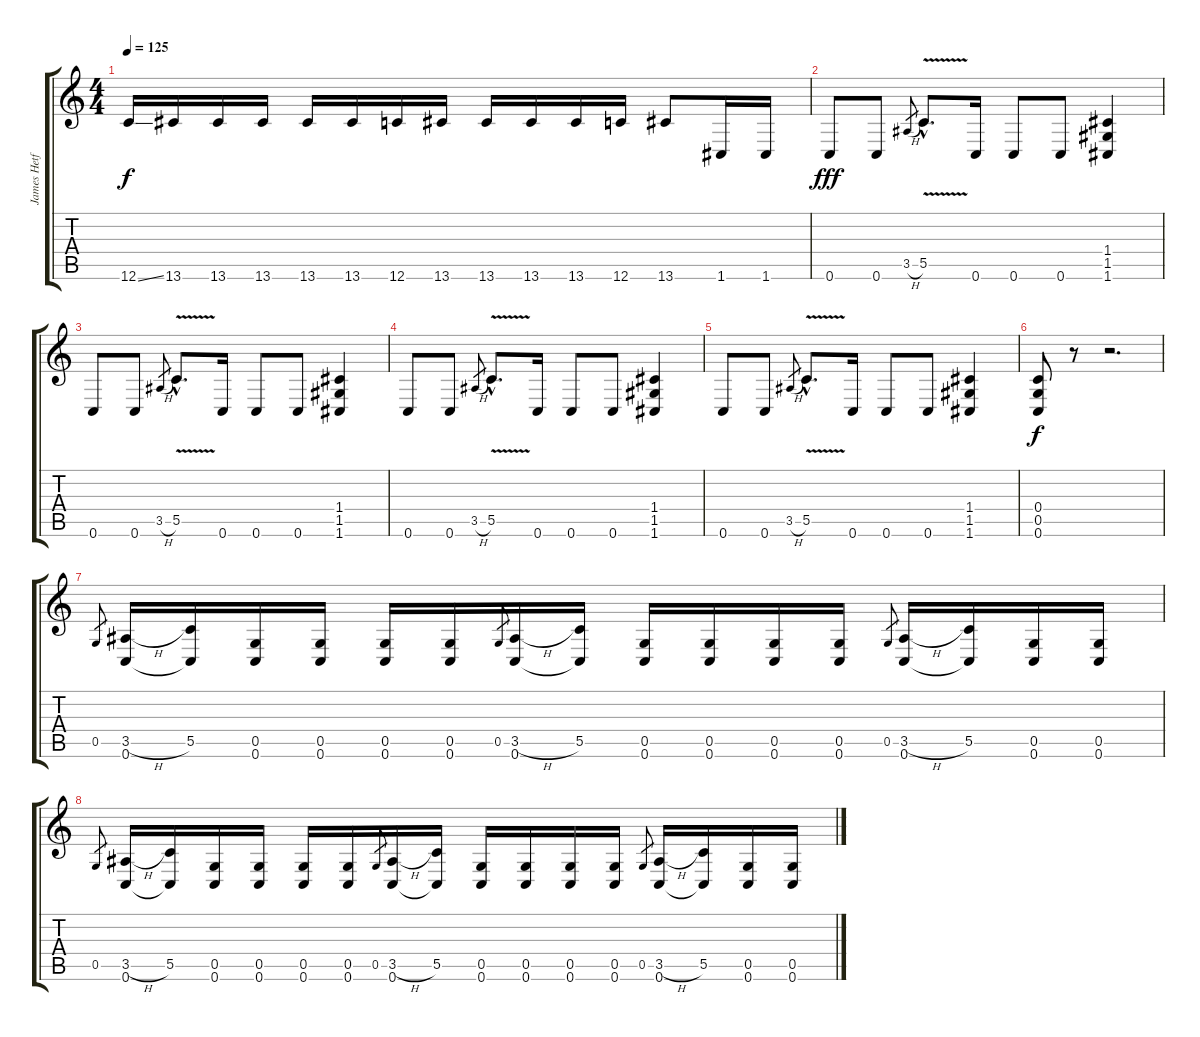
\track ("James Hetfield" "James Hetf") {instrument distortionguitar}
\staff {score tabs}
\tuning (D4 A3 F3 C3 G2 C2) {hide}
\ts (4 4)
\tempo 125
\clef g2
\ks c
12.6{ss}.16{dy f} 13.6.16 13.6.16 13.6.16 13.6.16 13.6.16 12.6.16 13.6.16 13.6.16 13.6.16 13.6.16 12.6.16 13.6.8 1.6.16 1.6.16 |
0.6.8{dy fff} 0.6.8 3.5{h}.8{gr} 5.5{v hac}.8{d} 0.6.16 0.6.8 0.6.8 (1.4 1.5 1.6).4 |
0.6.8 0.6.8 3.5{h}.8{gr} 5.5{v hac}.8{d} 0.6.16 0.6.8 0.6.8 (1.4 1.5 1.6).4 |
0.6.8 0.6.8 3.5{h}.8{gr} 5.5{v hac}.8{d} 0.6.16 0.6.8 0.6.8 (1.4 1.5 1.6).4 |
0.6.8 0.6.8 3.5{h}.8{gr} 5.5{v hac}.8{d} 0.6.16 0.6.8 0.6.8 (1.4 1.5 1.6).4 |
(0.4 0.5 0.6).8{dy f} r.8 r.2{d} |
0.5.8{gr} (3.5{h} 0.6).16 (5.5 0.6{t}).16 (0.5 0.6).16 (0.5 0.6).16 (0.5 0.6).16 (0.5 0.6).16 0.5.8{gr} (3.5{h} 0.6).16 (5.5 0.6{t}).16 (0.5 0.6).16 (0.5 0.6).16 (0.5 0.6).16 (0.5 0.6).16 0.5.8{gr} (3.5{h} 0.6).16 (5.5 0.6{t}).16 (0.5 0.6).16 (0.5 0.6).16 |
0.5.8{gr} (3.5{h} 0.6).16 (5.5 0.6{t}).16 (0.5 0.6).16 (0.5 0.6).16 (0.5 0.6).16 (0.5 0.6).16 0.5.8{gr} (3.5{h} 0.6).16 (5.5 0.6{t}).16 (0.5 0.6).16 (0.5 0.6).16 (0.5 0.6).16 (0.5 0.6).16 0.5.8{gr} (3.5{h} 0.6).16 (5.5 0.6{t}).16 (0.5 0.6).16 (0.5 0.6).16
